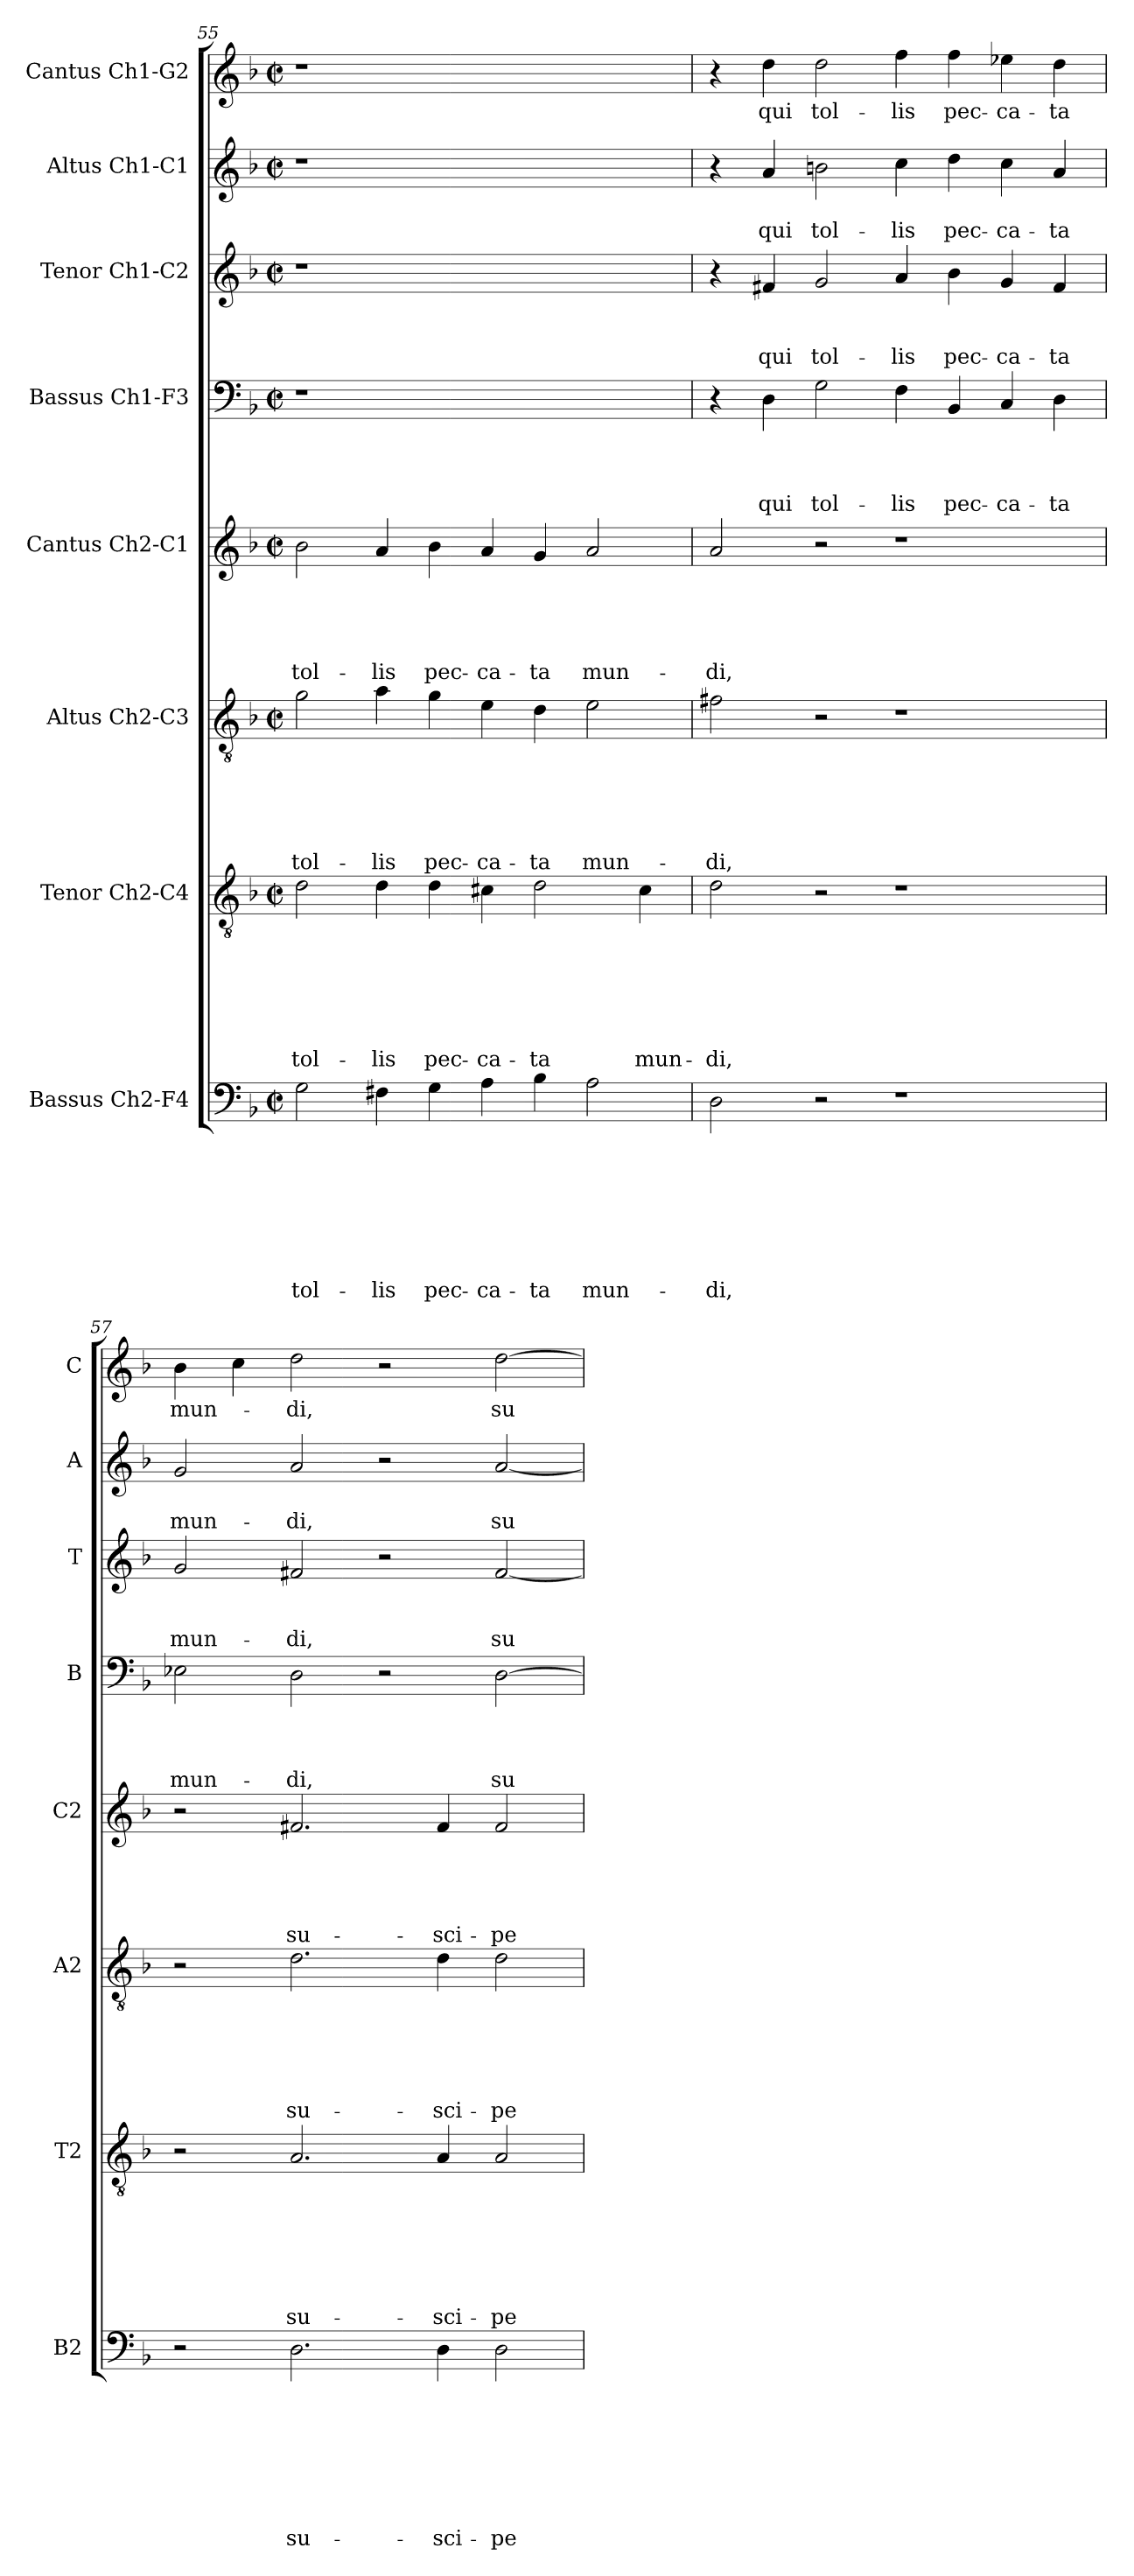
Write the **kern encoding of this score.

**kern	**text	**text	**text	**text	**text	**text	**text	**text	**kern	**text	**text	**text	**text	**text	**text	**text	**kern	**text	**text	**text	**text	**text	**text	**kern	**text	**text	**text	**text	**text	**kern	**text	**text	**text	**text	**kern	**text	**text	**text	**kern	**text	**text	**kern	**text
*part8	*part8	*part8	*part8	*part8	*part8	*part8	*part8	*part8	*part7	*part7	*part7	*part7	*part7	*part7	*part7	*part7	*part6	*part6	*part6	*part6	*part6	*part6	*part6	*part5	*part5	*part5	*part5	*part5	*part5	*part4	*part4	*part4	*part4	*part4	*part3	*part3	*part3	*part3	*part2	*part2	*part2	*part1	*part1
*staff8	*staff8	*staff8	*staff8	*staff8	*staff8	*staff8	*staff8	*staff8	*staff7	*staff7	*staff7	*staff7	*staff7	*staff7	*staff7	*staff7	*staff6	*staff6	*staff6	*staff6	*staff6	*staff6	*staff6	*staff5	*staff5	*staff5	*staff5	*staff5	*staff5	*staff4	*staff4	*staff4	*staff4	*staff4	*staff3	*staff3	*staff3	*staff3	*staff2	*staff2	*staff2	*staff1	*staff1
*I"Bassus Ch2-F4	*	*	*	*	*	*	*	*	*I"Tenor Ch2-C4	*	*	*	*	*	*	*	*I"Altus Ch2-C3	*	*	*	*	*	*	*I"Cantus Ch2-C1	*	*	*	*	*	*I"Bassus Ch1-F3	*	*	*	*	*I"Tenor Ch1-C2	*	*	*	*I"Altus Ch1-C1	*	*	*I"Cantus Ch1-G2	*
*I'B2	*	*	*	*	*	*	*	*	*I'T2	*	*	*	*	*	*	*	*I'A2	*	*	*	*	*	*	*I'C2	*	*	*	*	*	*I'B	*	*	*	*	*I'T	*	*	*	*I'A	*	*	*I'C	*
*clefF4	*	*	*	*	*	*	*	*	*clefGv2	*	*	*	*	*	*	*	*clefGv2	*	*	*	*	*	*	*clefG2	*	*	*	*	*	*clefF4	*	*	*	*	*clefG2	*	*	*	*clefG2	*	*	*clefG2	*
*k[b-]	*	*	*	*	*	*	*	*	*k[b-]	*	*	*	*	*	*	*	*k[b-]	*	*	*	*	*	*	*k[b-]	*	*	*	*	*	*k[b-]	*	*	*	*	*k[b-]	*	*	*	*k[b-]	*	*	*k[b-]	*
*F:	*	*	*	*	*	*	*	*	*F:	*	*	*	*	*	*	*	*F:	*	*	*	*	*	*	*F:	*	*	*	*	*	*F:	*	*	*	*	*F:	*	*	*	*F:	*	*	*F:	*
*M2/2	*	*	*	*	*	*	*	*	*M2/2	*	*	*	*	*	*	*	*M2/2	*	*	*	*	*	*	*M2/2	*	*	*	*	*	*M2/2	*	*	*	*	*M2/2	*	*	*	*M2/2	*	*	*M2/2	*
*met(c|)	*	*	*	*	*	*	*	*	*met(c|)	*	*	*	*	*	*	*	*met(c|)	*	*	*	*	*	*	*met(c|)	*	*	*	*	*	*met(c|)	*	*	*	*	*met(c|)	*	*	*	*met(c|)	*	*	*met(c|)	*
=55	=55	=55	=55	=55	=55	=55	=55	=55	=55	=55	=55	=55	=55	=55	=55	=55	=55	=55	=55	=55	=55	=55	=55	=55	=55	=55	=55	=55	=55	=55	=55	=55	=55	=55	=55	=55	=55	=55	=55	=55	=55	=55	=55
!	!	!	!	!	!	!	!	!LO:LY:b	!	!	!	!	!	!	!	!LO:LY:b	!	!	!	!	!	!	!LO:LY:b	!	!	!	!	!	!LO:LY:b	!	!	!	!	!	!	!	!	!	!	!	!	!	!
2G\	.	.	.	.	.	.	.	tol-	2d\	.	.	.	.	.	.	tol-	2g\	.	.	.	.	.	tol-	2b-\	.	.	.	.	tol-	1r	.	.	.	.	1r	.	.	.	1r	.	.	1r	.
!	!	!	!	!	!	!	!	!LO:LY:b	!	!	!	!	!	!	!	!LO:LY:b	!	!	!	!	!	!	!LO:LY:b	!	!	!	!	!	!LO:LY:b	!	!	!	!	!	!	!	!	!	!	!	!	!	!
4F#X\	.	.	.	.	.	.	.	-lis	4d\	.	.	.	.	.	.	-lis	4a\	.	.	.	.	.	-lis	4a/	.	.	.	.	-lis	.	.	.	.	.	.	.	.	.	.	.	.	.	.
!	!	!	!	!	!	!	!	!LO:LY:b	!	!	!	!	!	!	!	!LO:LY:b	!	!	!	!	!	!	!LO:LY:b	!	!	!	!	!	!LO:LY:b	!	!	!	!	!	!	!	!	!	!	!	!	!	!
4G\	.	.	.	.	.	.	.	pec-	4d\	.	.	.	.	.	.	pec-	4g\	.	.	.	.	.	pec-	4b-\	.	.	.	.	pec-	.	.	.	.	.	.	.	.	.	.	.	.	.	.
!	!	!	!	!	!	!	!	!LO:LY:b	!	!	!	!	!	!	!	!LO:LY:b	!	!	!	!	!	!	!LO:LY:b	!	!	!	!	!	!LO:LY:b	!	!	!	!	!	!	!	!	!	!	!	!	!	!
4A\	.	.	.	.	.	.	.	-ca-	4c#X\	.	.	.	.	.	.	-ca-	4e\	.	.	.	.	.	-ca-	4a/	.	.	.	.	-ca-	1ryy	.	.	.	.	1ryy	.	.	.	1ryy	.	.	1ryy	.
!	!	!	!	!	!	!	!	!LO:LY:b	!	!	!	!	!	!	!	!LO:LY:b	!	!	!	!	!	!	!LO:LY:b	!	!	!	!	!	!LO:LY:b	!	!	!	!	!	!	!	!	!	!	!	!	!	!
4B-\	.	.	.	.	.	.	.	-ta	2d\	.	.	.	.	.	.	-ta	4d\	.	.	.	.	.	-ta	4g/	.	.	.	.	-ta	.	.	.	.	.	.	.	.	.	.	.	.	.	.
!	!	!	!	!	!	!	!	!LO:LY:b	!	!	!	!	!	!	!	!	!	!	!	!	!	!	!LO:LY:b	!	!	!	!	!	!LO:LY:b	!	!	!	!	!	!	!	!	!	!	!	!	!	!
2A\	.	.	.	.	.	.	.	mun-	.	.	.	.	.	.	.	.	2e\	.	.	.	.	.	mun-	2a/	.	.	.	.	mun-	.	.	.	.	.	.	.	.	.	.	.	.	.	.
!	!	!	!	!	!	!	!	!	!	!	!	!	!	!	!	!LO:LY:b	!	!	!	!	!	!	!	!	!	!	!	!	!	!	!	!	!	!	!	!	!	!	!	!	!	!	!
.	.	.	.	.	.	.	.	.	4c#\	.	.	.	.	.	.	mun-	.	.	.	.	.	.	.	.	.	.	.	.	.	.	.	.	.	.	.	.	.	.	.	.	.	.	.
!!LO:LB:g=z
=56	=56	=56	=56	=56	=56	=56	=56	=56	=56	=56	=56	=56	=56	=56	=56	=56	=56	=56	=56	=56	=56	=56	=56	=56	=56	=56	=56	=56	=56	=56	=56	=56	=56	=56	=56	=56	=56	=56	=56	=56	=56	=56	=56
!	!	!	!	!	!	!	!	!LO:LY:b	!	!	!	!	!	!	!	!LO:LY:b	!	!	!	!	!	!	!LO:LY:b	!	!	!	!	!	!LO:LY:b	!	!	!	!	!	!	!	!	!	!	!	!	!	!
2D\	.	.	.	.	.	.	.	-di,	2d\	.	.	.	.	.	.	-di,	2f#X\	.	.	.	.	.	-di,	2a/	.	.	.	.	-di,	4r	.	.	.	.	4r	.	.	.	4r	.	.	4r	.
!	!	!	!	!	!	!	!	!	!	!	!	!	!	!	!	!	!	!	!	!	!	!	!	!	!	!	!	!	!	!	!	!	!	!LO:LY:b	!	!	!	!LO:LY:b	!	!	!LO:LY:b	!	!LO:LY:b
.	.	.	.	.	.	.	.	.	.	.	.	.	.	.	.	.	.	.	.	.	.	.	.	.	.	.	.	.	.	4D\	.	.	.	qui	4f#X/	.	.	qui	4a/	.	qui	4dd\	qui
!	!	!	!	!	!	!	!	!	!	!	!	!	!	!	!	!	!	!	!	!	!	!	!	!	!	!	!	!	!	!	!	!	!	!LO:LY:b	!	!	!	!LO:LY:b	!	!	!LO:LY:b	!	!LO:LY:b
2r	.	.	.	.	.	.	.	.	2r	.	.	.	.	.	.	.	2r	.	.	.	.	.	.	2r	.	.	.	.	.	2G\	.	.	.	tol-	2g/	.	.	tol-	2bn\	.	tol-	2dd\	tol-
!	!	!	!	!	!	!	!	!	!	!	!	!	!	!	!	!	!	!	!	!	!	!	!	!	!	!	!	!	!	!	!	!	!	!LO:LY:b	!	!	!	!LO:LY:b	!	!	!LO:LY:b	!	!LO:LY:b
1r	.	.	.	.	.	.	.	.	1r	.	.	.	.	.	.	.	1r	.	.	.	.	.	.	1r	.	.	.	.	.	4F\	.	.	.	-lis	4a/	.	.	-lis	4cc\	.	-lis	4ff\	-lis
!	!	!	!	!	!	!	!	!	!	!	!	!	!	!	!	!	!	!	!	!	!	!	!	!	!	!	!	!	!	!	!	!	!	!LO:LY:b	!	!	!	!LO:LY:b	!	!	!LO:LY:b	!	!LO:LY:b
.	.	.	.	.	.	.	.	.	.	.	.	.	.	.	.	.	.	.	.	.	.	.	.	.	.	.	.	.	.	4BB-/	.	.	.	pec-	4b-\	.	.	pec-	4dd\	.	pec-	4ff\	pec-
!	!	!	!	!	!	!	!	!	!	!	!	!	!	!	!	!	!	!	!	!	!	!	!	!	!	!	!	!	!	!	!	!	!	!LO:LY:b	!	!	!	!LO:LY:b	!	!	!LO:LY:b	!	!LO:LY:b
.	.	.	.	.	.	.	.	.	.	.	.	.	.	.	.	.	.	.	.	.	.	.	.	.	.	.	.	.	.	4C/	.	.	.	-ca-	4g/	.	.	-ca-	4cc\	.	-ca-	4ee-X\	-ca-
!	!	!	!	!	!	!	!	!	!	!	!	!	!	!	!	!	!	!	!	!	!	!	!	!	!	!	!	!	!	!	!	!	!	!LO:LY:b	!	!	!	!LO:LY:b	!	!	!LO:LY:b	!	!LO:LY:b
.	.	.	.	.	.	.	.	.	.	.	.	.	.	.	.	.	.	.	.	.	.	.	.	.	.	.	.	.	.	4D\	.	.	.	-ta	4f#/	.	.	-ta	4a/	.	-ta	4dd\	-ta
=57	=57	=57	=57	=57	=57	=57	=57	=57	=57	=57	=57	=57	=57	=57	=57	=57	=57	=57	=57	=57	=57	=57	=57	=57	=57	=57	=57	=57	=57	=57	=57	=57	=57	=57	=57	=57	=57	=57	=57	=57	=57	=57	=57
!	!	!	!	!	!	!	!	!	!	!	!	!	!	!	!	!	!	!	!	!	!	!	!	!	!	!	!	!	!	!	!	!	!	!LO:LY:b	!	!	!	!LO:LY:b	!	!	!LO:LY:b	!	!LO:LY:b
2r	.	.	.	.	.	.	.	.	2r	.	.	.	.	.	.	.	2r	.	.	.	.	.	.	2r	.	.	.	.	.	2E-X\	.	.	.	mun-	2g/	.	.	mun-	2g/	.	mun-	4b-\	mun-
.	.	.	.	.	.	.	.	.	.	.	.	.	.	.	.	.	.	.	.	.	.	.	.	.	.	.	.	.	.	.	.	.	.	.	.	.	.	.	.	.	.	4cc\	.
!	!	!	!	!	!	!	!	!LO:LY:b	!	!	!	!	!	!	!	!LO:LY:b	!	!	!	!	!	!	!LO:LY:b	!	!	!	!	!	!LO:LY:b	!	!	!	!	!LO:LY:b	!	!	!	!LO:LY:b	!	!	!LO:LY:b	!	!LO:LY:b
2.D\	.	.	.	.	.	.	.	su-	2.A/	.	.	.	.	.	.	su-	2.d\	.	.	.	.	.	su-	2.f#X/	.	.	.	.	su-	2D\	.	.	.	-di,	2f#X/	.	.	-di,	2a/	.	-di,	2dd\	-di,
.	.	.	.	.	.	.	.	.	.	.	.	.	.	.	.	.	.	.	.	.	.	.	.	.	.	.	.	.	.	2r	.	.	.	.	2r	.	.	.	2r	.	.	2r	.
!	!	!	!	!	!	!	!	!LO:LY:b	!	!	!	!	!	!	!	!LO:LY:b	!	!	!	!	!	!	!LO:LY:b	!	!	!	!	!	!LO:LY:b	!	!	!	!	!	!	!	!	!	!	!	!	!	!
4D\	.	.	.	.	.	.	.	-sci-	4A/	.	.	.	.	.	.	-sci-	4d\	.	.	.	.	.	-sci-	4f#/	.	.	.	.	-sci-	.	.	.	.	.	.	.	.	.	.	.	.	.	.
!	!	!	!	!	!	!	!	!LO:LY:b	!	!	!	!	!	!	!	!LO:LY:b	!	!	!	!	!	!	!LO:LY:b	!	!	!	!	!	!LO:LY:b	!	!	!	!	!LO:LY:b	!	!	!	!LO:LY:b	!	!	!LO:LY:b	!	!LO:LY:b
2D\	.	.	.	.	.	.	.	-pe	2A/	.	.	.	.	.	.	-pe	2d\	.	.	.	.	.	-pe	2f#/	.	.	.	.	-pe	[2D\	.	.	.	su-	[2f#/	.	.	su-	[2a/	.	su-	[2dd\	su-
=	=	=	=	=	=	=	=	=	=	=	=	=	=	=	=	=	=	=	=	=	=	=	=	=	=	=	=	=	=	=	=	=	=	=	=	=	=	=	=	=	=	=	=
*-	*-	*-	*-	*-	*-	*-	*-	*-	*-	*-	*-	*-	*-	*-	*-	*-	*-	*-	*-	*-	*-	*-	*-	*-	*-	*-	*-	*-	*-	*-	*-	*-	*-	*-	*-	*-	*-	*-	*-	*-	*-	*-	*-
